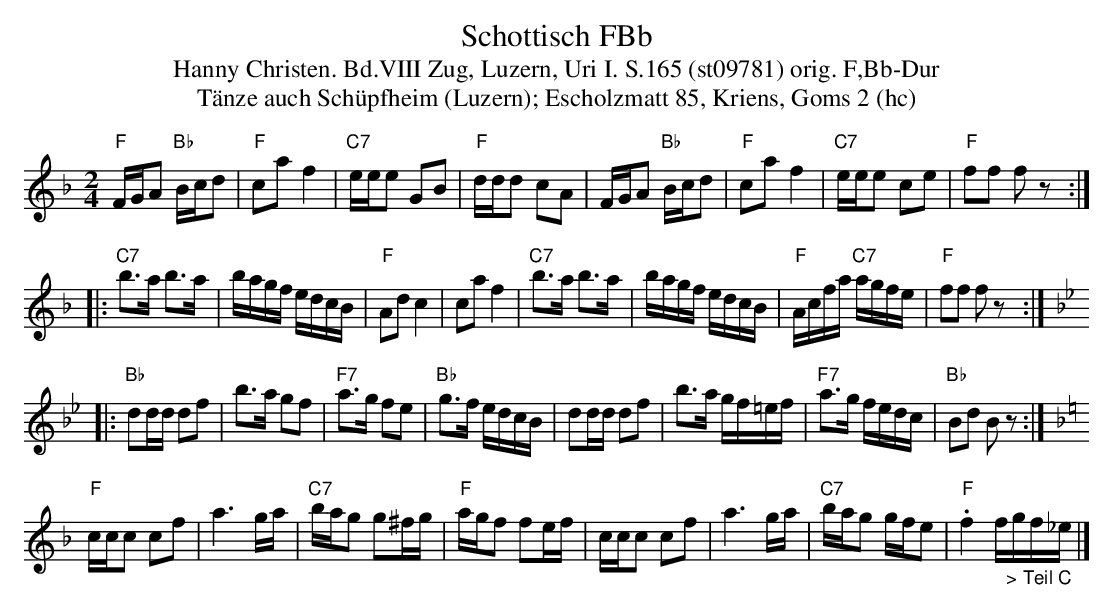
X:1
T: Schottisch FBb
T:Hanny Christen. Bd.VIII Zug, Luzern, Uri I. S.165 (st09781) orig. F,Bb-Dur
T: T\"anze auch Schüpfheim (Luzern); Escholzmatt 85, Kriens, Goms 2 (hc)
M:2/4
L:1/16
K:F
"F"FGA2 "Bb"Bcd2 | "F"c2a2 f4 | "C7"eee2 G2B2 | "F"ddd2 c2A2 |\
 FGA2 "Bb"Bcd2 | "F"c2a2 f4 | "C7"eee2 c2e2 | "F"f2f2 f2 z2 ::
"C7"b3a b3a | bagf edcB | "F"A2d2 c4 | c2a2f4 |\
 "C7"b3a b3a | bagf edcB | "F"Acfa "C7"agfe | "F"f2f2 f2z2 :: [K:Bb]
"Bb"d2dd d2f2 | b3a g2f2 | "F7"a3g f2e2 | "Bb"g3f edcB |\
 d2dd d2f2 | b3a gf=ef | "F7"a3g fedc | "Bb"B2d2 B2z2 :| [K:F]
"F"ccc2 c2f2 | a6 ga | "C7"bag2 g2^fg | "F"agf2 f2ef |\
 ccc2 c2f2 | a6 ga | "C7"bag2 gfe2 | "F".f4 f"_> Teil C"gf_e |]
